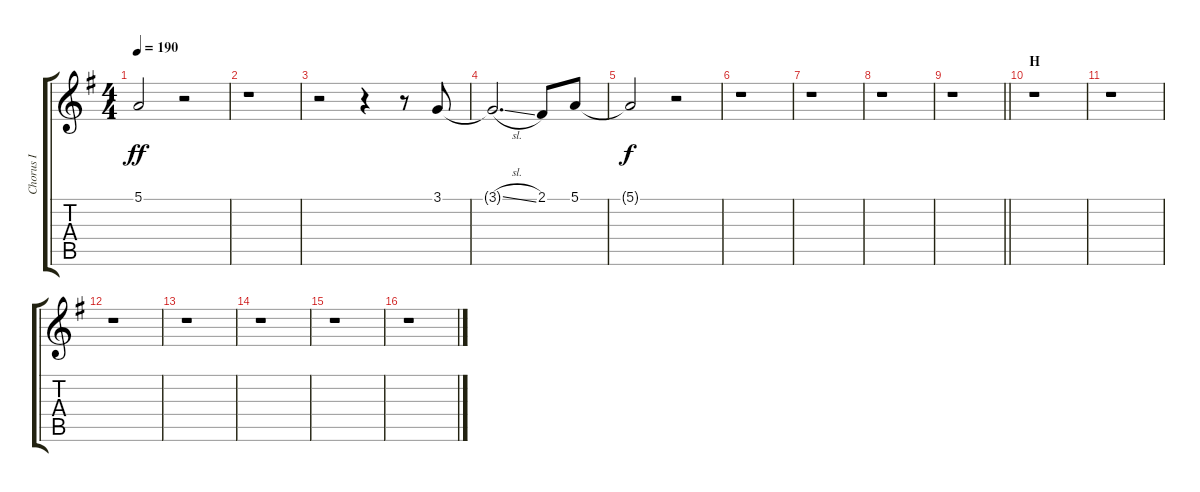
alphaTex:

\track ("Chorus I" "Chorus I") {instrument voiceoohs}
\staff {score tabs}
\tuning (E4 B3 G3 D3 A2 E2) {hide}
\ts (4 4)
\tempo 190
\clef g2
\ks g
5.1{t}.2{dy ff} r.2 |
r.1 |
r.2 r.4 r.8 3.1.8 |
3.1{sl t}.2{d} 2.1.8 5.1.8 |
5.1{t}.2{dy f} r.2 |
r.1 |
r.1 |
r.1 |
\barLineRight lightlight
r.1 |
\section ("" "H")
r.1 |
r.1 |
r.1 |
r.1 |
r.1 |
r.1 |
r.1
